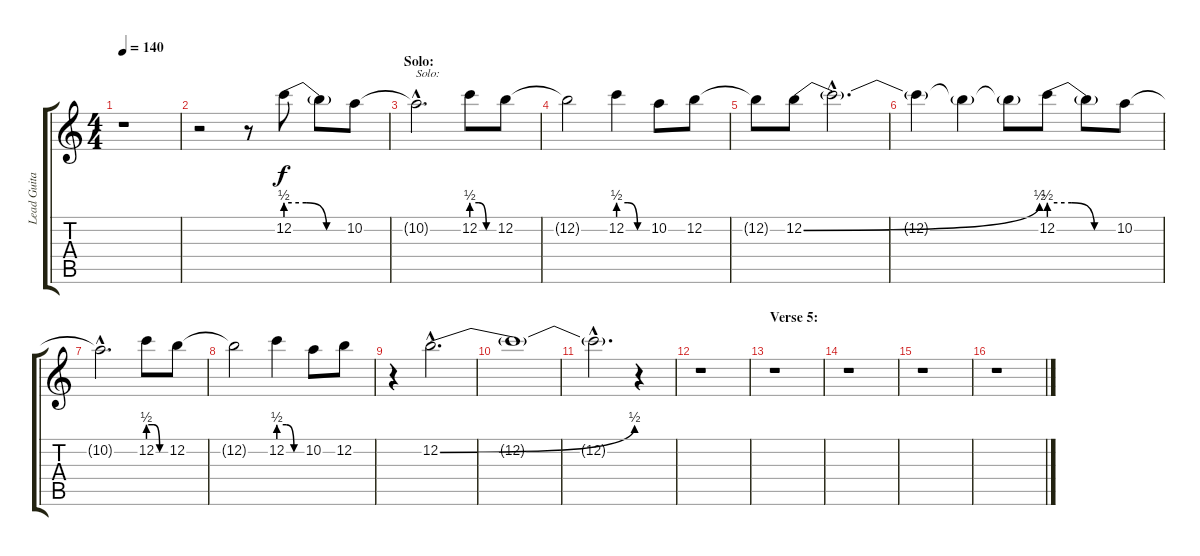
\track ("Lead Guitar 2" "Lead Guita") {instrument distortionguitar}
\staff {score tabs}
\tuning (E4 B3 G3 D3 A2 E2) {hide}
\ts (4 4)
\tempo 140
\clef g2
\ks c
r.1{dy f} |
r.2 r.8 12.2{be (custom 0 2 20 2 40 0 60 0)}.8 12.2{t}.8 10.2.8 |
\section ("" "Solo:")
10.2{hac t}.2{d txt "Solo:"} 12.2{be (custom 0 2 20 2 40 0 60 0)}.8 12.2.8 |
12.2{t}.2 12.2{be (custom 0 2 20 2 40 0 60 0)}.4 10.2.8 12.2.8 |
12.2{t}.8 12.2{be (bend 0 0 60 2)}.8 12.2{hac t}.2{d} |
12.2{t}.4 12.2{t}.4 12.2{t}.8 12.2{be (custom 0 2 20 2 40 0 60 0)}.8 12.2{t}.8 10.2.8 |
10.2{hac t}.2{d} 12.2{be (custom 0 2 20 2 40 0 60 0)}.8 12.2.8 |
12.2{t}.2 12.2{be (custom 0 2 20 2 40 0 60 0)}.4 10.2.8 12.2.8 |
r.4 12.2{be (bend 0 0 60 2) hac}.2{d} |
12.2{t}.1 |
12.2{hac t}.2{d} r.4 |
r.1 |
\section ("" "Verse 5:")
r.1 |
r.1 |
r.1 |
r.1
